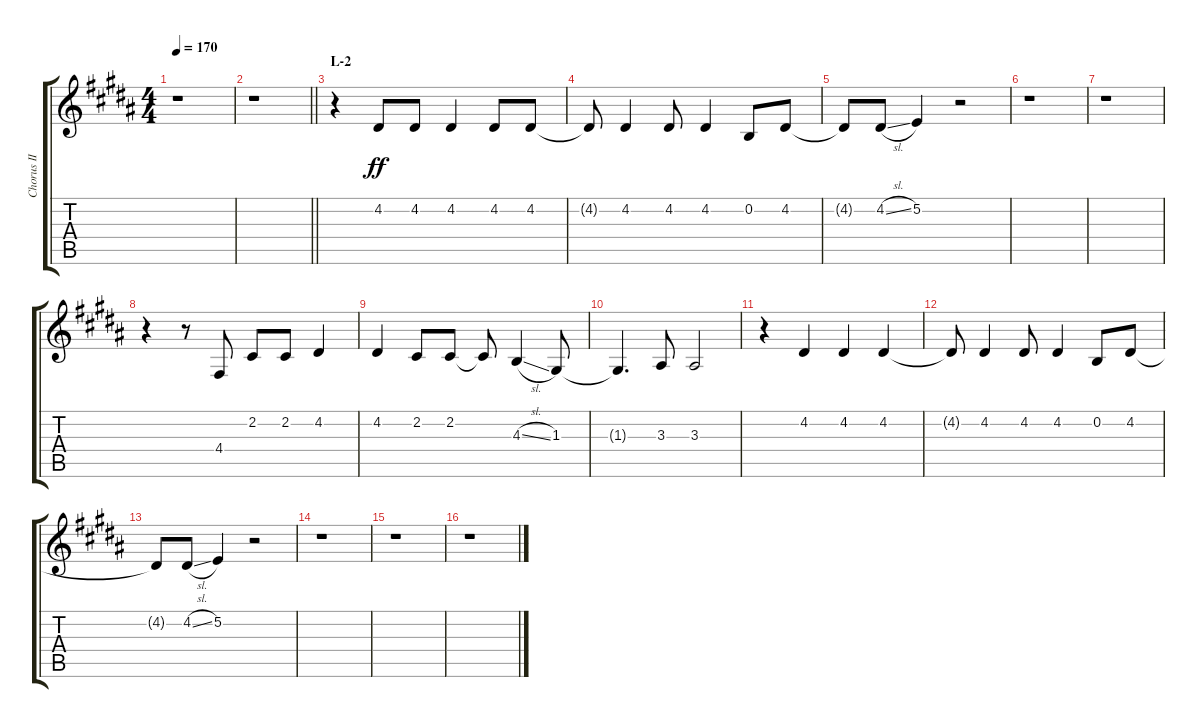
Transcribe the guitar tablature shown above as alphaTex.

\track ("Chorus II" "Chorus II") {instrument voiceoohs}
\staff {score tabs}
\tuning (E4 B3 G3 D3 A2 E2) {hide}
\ts (4 4)
\tempo 170
\clef g2
\ks b
r.1{dy ff} |
\barLineRight lightlight
r.1 |
\section ("" "L-2")
r.4 4.2.8 4.2.8 4.2.4 4.2.8 4.2.8 |
4.2{t}.8 4.2.4 4.2.8 4.2.4 0.2.8 4.2.8 |
4.2{t}.8 4.2{sl}.8 5.2.4 r.2 |
r.1 |
r.1 |
r.4 r.8 4.4.8 2.2.8 2.2.8 4.2.4 |
4.2.4 2.2.8 2.2.8 2.2{t}.8 4.3{sl}.4 1.3.8 |
1.3{t}.4{d} 3.3.8 3.3.2 |
r.4 4.2.4 4.2.4 4.2.4 |
4.2{t}.8 4.2.4 4.2.8 4.2.4 0.2.8 4.2.8 |
4.2{t}.8 4.2{sl}.8 5.2.4 r.2 |
r.1 |
r.1 |
r.1
